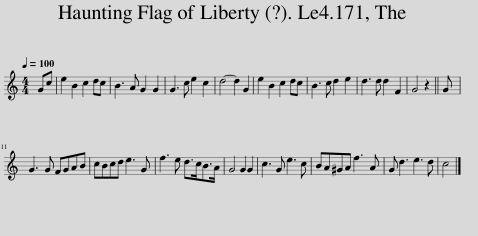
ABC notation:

X:1
L:1/8
Q:1/4=100
M:4/4
I:linebreak $
K:C
V:1 treble
V:1
 Gc | e2 B2 c2 dc | B3 A G2 G2 | G3 c e2 c2 | d4- d2 G2 | %5
 e2 B2 c2 dc | B3 c d2 e2 | d3 d d2 F2 | G4 z2 || G |$ %10
 G3 G FGAB | cBcd e3 G | f3 e d>cB>A | G4 G2 G2 | c3 G e3 c | %15
 BA^GA f3 A | G d3 e3 d | c4 |] %18
